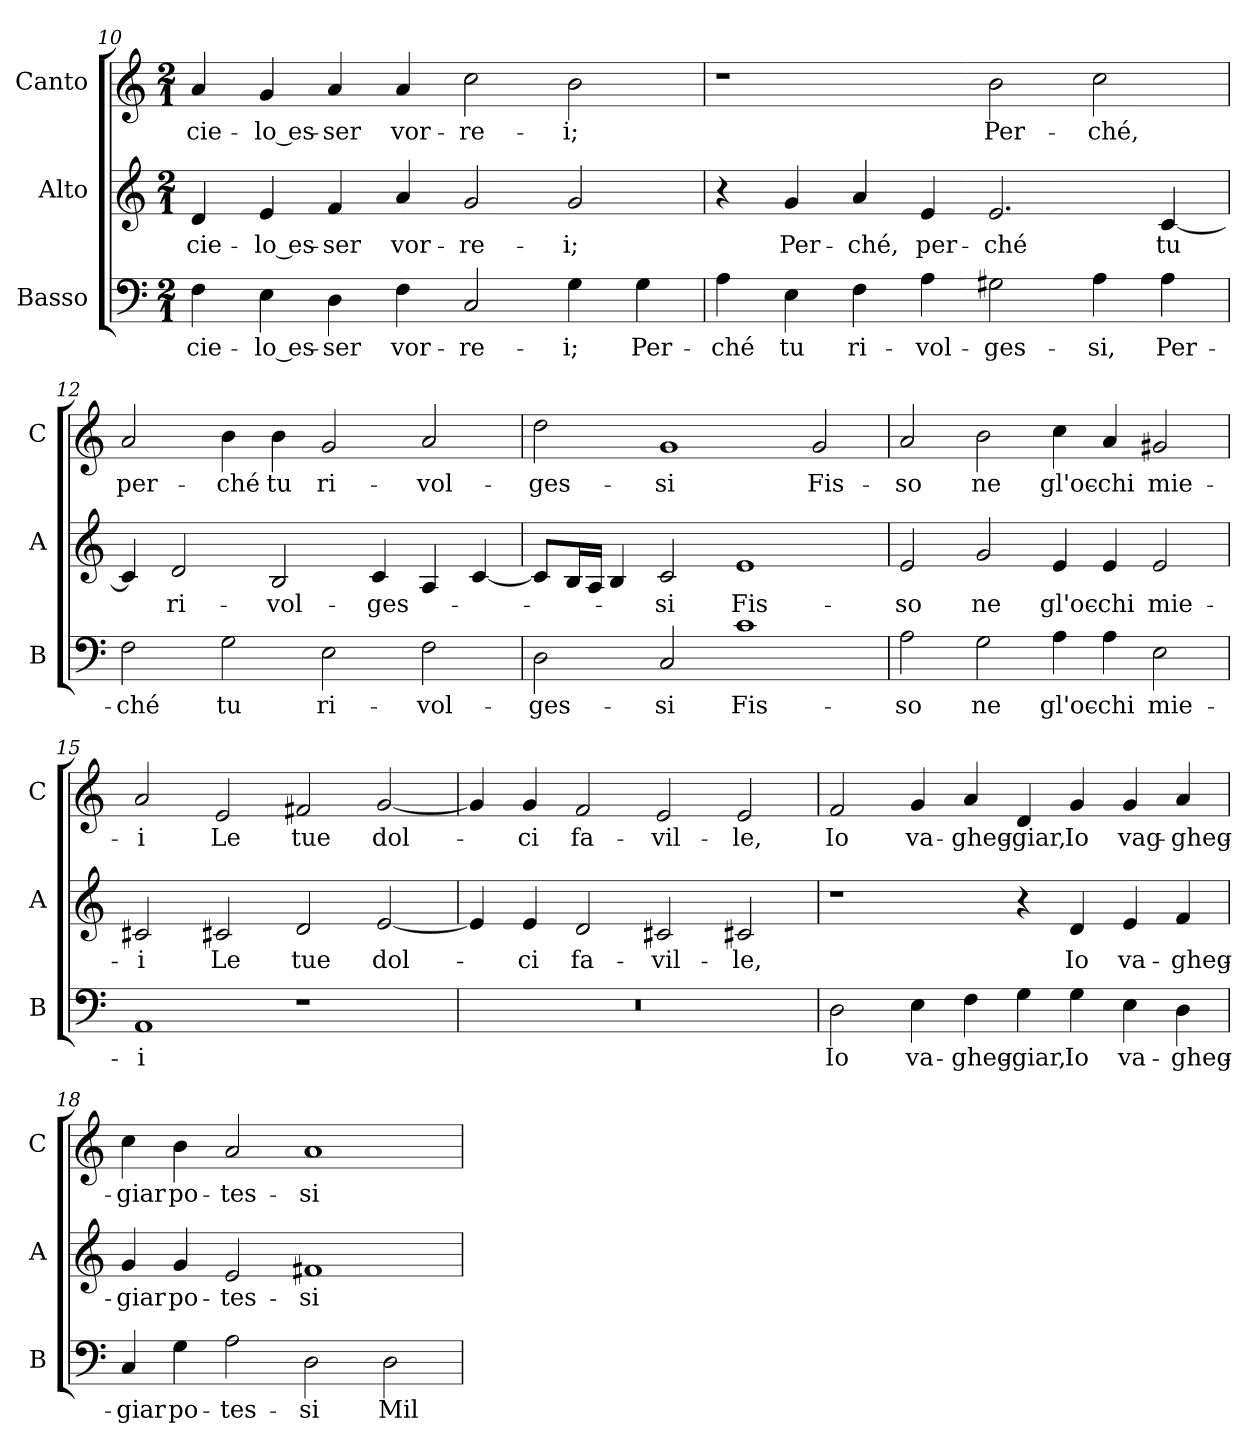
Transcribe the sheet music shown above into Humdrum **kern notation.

**kern	**text	**kern	**text	**kern	**text
*part3	*part3	*part2	*part2	*part1	*part1
*staff3	*staff3	*staff2	*staff2	*staff1	*staff1
*I"Basso	*	*I"Alto	*	*I"Canto	*
*I'B	*	*I'A	*	*I'C	*
*clefF4	*	*clefG2	*	*clefG2	*
*k[]	*	*k[]	*	*k[]	*
*M2/1	*	*M2/1	*	*M2/1	*
=10	=10	=10	=10	=10	=10
4F	cie-	4d	cie-	4a	cie-
4E	-lo es-	4e	-lo es-	4g	-lo es-
4D	-ser	4f	-ser	4a	-ser
4F	vor-	4a	vor-	4a	vor-
2C	-re-	2g	-re-	2cc	-re-
4G	-i;	2g	-i;	2b	-i;
4G	Per-	.	.	.	.
=11	=11	=11	=11	=11	=11
4A	-ché	4r	.	1r	.
4E	tu	4g	Per-	.	.
4F	ri-	4a	-ché,	.	.
4A	-vol-	4e	per-	.	.
2G#X	-ges-	2.e	-ché	2b	Per-
4A	-si,	.	.	2cc	-ché,
4A	Per-	[4c	tu	.	.
=12	=12	=12	=12	=12	=12
2F	-ché	4c]	.	2a	per-
.	.	2d	ri-	.	.
2G	tu	.	.	4b	-ché
.	.	2B	-vol-	4b	tu
2E	ri-	.	.	2g	ri-
.	.	4c	-ges-	.	.
2F	-vol-	4A	.	2a	-vol-
.	.	[4c	.	.	.
=13	=13	=13	=13	=13	=13
2D	-ges-	8cL]	.	2dd	-ges-
.	.	16BL	.	.	.
.	.	16AJJ	.	.	.
.	.	4B	.	.	.
2C	-si	2c	-si	1g	-si
1c	Fis-	1e	Fis-	.	.
.	.	.	.	2g	Fis-
=14	=14	=14	=14	=14	=14
2A	-so	2e	-so	2a	-so
2G	ne	2g	ne	2b	ne
4A	gl'oc-	4e	gl'oc-	4cc	gl'oc-
4A	-chi	4e	-chi	4a	-chi
2E	mie-	2e	mie-	2g#X	mie-
=15	=15	=15	=15	=15	=15
1AA	-i	2c#X	-i	2a	-i
.	.	2c#X	Le	2e	Le
1r	.	2d	tue	2f#X	tue
.	.	[2e	dol-	[2g	dol-
=16	=16	=16	=16	=16	=16
0r	.	4e]	.	4g]	.
.	.	4e	-ci	4g	-ci
.	.	2d	fa-	2f	fa-
.	.	2c#X	-vil-	2e	-vil-
.	.	2c#X	-le,	2e	-le,
=17	=17	=17	=17	=17	=17
2D	Io	1r	.	2f	Io
4E	va-	.	.	4g	va-
4F	-gheg-	.	.	4a	-gheg-
4G	-giar,	4r	.	4d	-giar,
4G	Io	4d	Io	4g	Io
4E	va-	4e	va-	4g	vag-
4D	-gheg-	4f	-gheg-	4a	-gheg-
=18	=18	=18	=18	=18	=18
4C	-giar	4g	-giar	4cc	-giar
4G	po-	4g	po-	4b	po-
2A	-tes-	2e	-tes-	2a	-tes-
2D	-si	1f#X	-si	1a	-si
2D	Mil-	.	.	.	.
=	=	=	=	=	=
*-	*-	*-	*-	*-	*-
